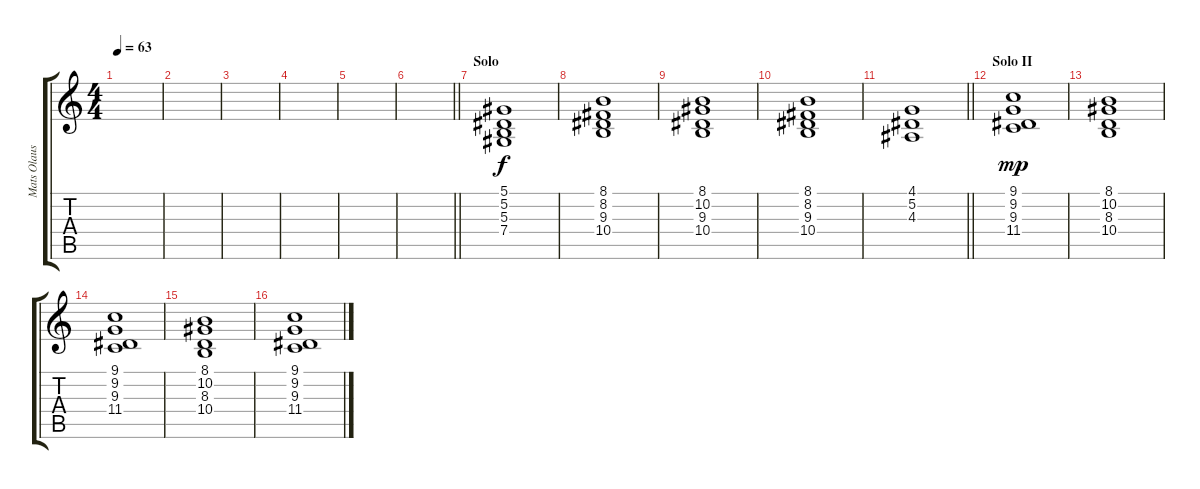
\track ("Mats Olausson" "Mats Olaus") {instrument electricgrandpiano}
\staff {score tabs}
\tuning (Eb4 Bb3 Gb3 Db3 Ab2 Eb2) {hide}
\ts (4 4)
\tempo 63
\clef g2
\ks c
|
|
|
|
|
\barLineRight lightlight
|
\section ("" "Solo")
(5.1 5.2 5.3 7.4).1 |
(8.1 8.2 9.3 10.4).1 |
(8.1 10.2 9.3 10.4).1 |
(8.1 8.2 9.3 10.4).1 |
\barLineRight lightlight
(4.1 5.2 4.3).1 |
\section ("" "Solo II")
(9.1 9.2 9.3 11.4).1{dy mp} |
(8.1 10.2 8.3 10.4).1 |
(9.1 9.2 9.3 11.4).1 |
(8.1 10.2 8.3 10.4).1 |
(9.1 9.2 9.3 11.4).1
